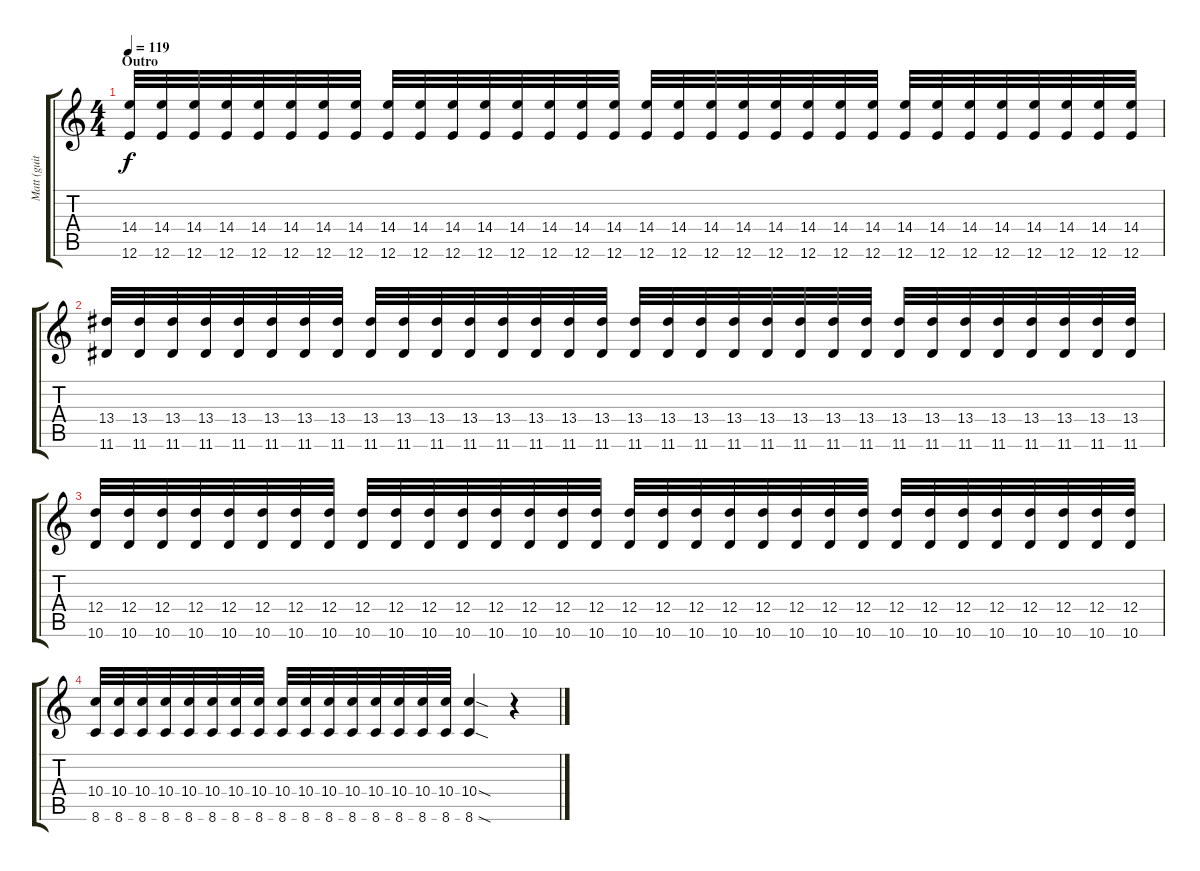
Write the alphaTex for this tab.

\track ("Matt (guitar 2)" "Matt (guit") {instrument distortionguitar}
\staff {score tabs}
\tuning (E4 B3 G3 D3 A2 E2) {hide}
\ts (4 4)
\section ("" "Outro")
\tempo 119
\clef g2
\ks c
(14.4 12.6).32{dy f} (14.4 12.6).32 (14.4 12.6).32 (14.4 12.6).32 (14.4 12.6).32 (14.4 12.6).32 (14.4 12.6).32 (14.4 12.6).32 (14.4 12.6).32 (14.4 12.6).32 (14.4 12.6).32 (14.4 12.6).32 (14.4 12.6).32 (14.4 12.6).32 (14.4 12.6).32 (14.4 12.6).32 (14.4 12.6).32 (14.4 12.6).32 (14.4 12.6).32 (14.4 12.6).32 (14.4 12.6).32 (14.4 12.6).32 (14.4 12.6).32 (14.4 12.6).32 (14.4 12.6).32 (14.4 12.6).32 (14.4 12.6).32 (14.4 12.6).32 (14.4 12.6).32 (14.4 12.6).32 (14.4 12.6).32 (14.4 12.6).32 |
(13.4 11.6).32 (13.4 11.6).32 (13.4 11.6).32 (13.4 11.6).32 (13.4 11.6).32 (13.4 11.6).32 (13.4 11.6).32 (13.4 11.6).32 (13.4 11.6).32 (13.4 11.6).32 (13.4 11.6).32 (13.4 11.6).32 (13.4 11.6).32 (13.4 11.6).32 (13.4 11.6).32 (13.4 11.6).32 (13.4 11.6).32 (13.4 11.6).32 (13.4 11.6).32 (13.4 11.6).32 (13.4 11.6).32 (13.4 11.6).32 (13.4 11.6).32 (13.4 11.6).32 (13.4 11.6).32 (13.4 11.6).32 (13.4 11.6).32 (13.4 11.6).32 (13.4 11.6).32 (13.4 11.6).32 (13.4 11.6).32 (13.4 11.6).32 |
(12.4 10.6).32 (12.4 10.6).32 (12.4 10.6).32 (12.4 10.6).32 (12.4 10.6).32 (12.4 10.6).32 (12.4 10.6).32 (12.4 10.6).32 (12.4 10.6).32 (12.4 10.6).32 (12.4 10.6).32 (12.4 10.6).32 (12.4 10.6).32 (12.4 10.6).32 (12.4 10.6).32 (12.4 10.6).32 (12.4 10.6).32 (12.4 10.6).32 (12.4 10.6).32 (12.4 10.6).32 (12.4 10.6).32 (12.4 10.6).32 (12.4 10.6).32 (12.4 10.6).32 (12.4 10.6).32 (12.4 10.6).32 (12.4 10.6).32 (12.4 10.6).32 (12.4 10.6).32 (12.4 10.6).32 (12.4 10.6).32 (12.4 10.6).32 |
(10.4 8.6).32 (10.4 8.6).32 (10.4 8.6).32 (10.4 8.6).32 (10.4 8.6).32 (10.4 8.6).32 (10.4 8.6).32 (10.4 8.6).32 (10.4 8.6).32 (10.4 8.6).32 (10.4 8.6).32 (10.4 8.6).32 (10.4 8.6).32 (10.4 8.6).32 (10.4 8.6).32 (10.4 8.6).32 (10.4{sod} 8.6{sod}).4 r.4
